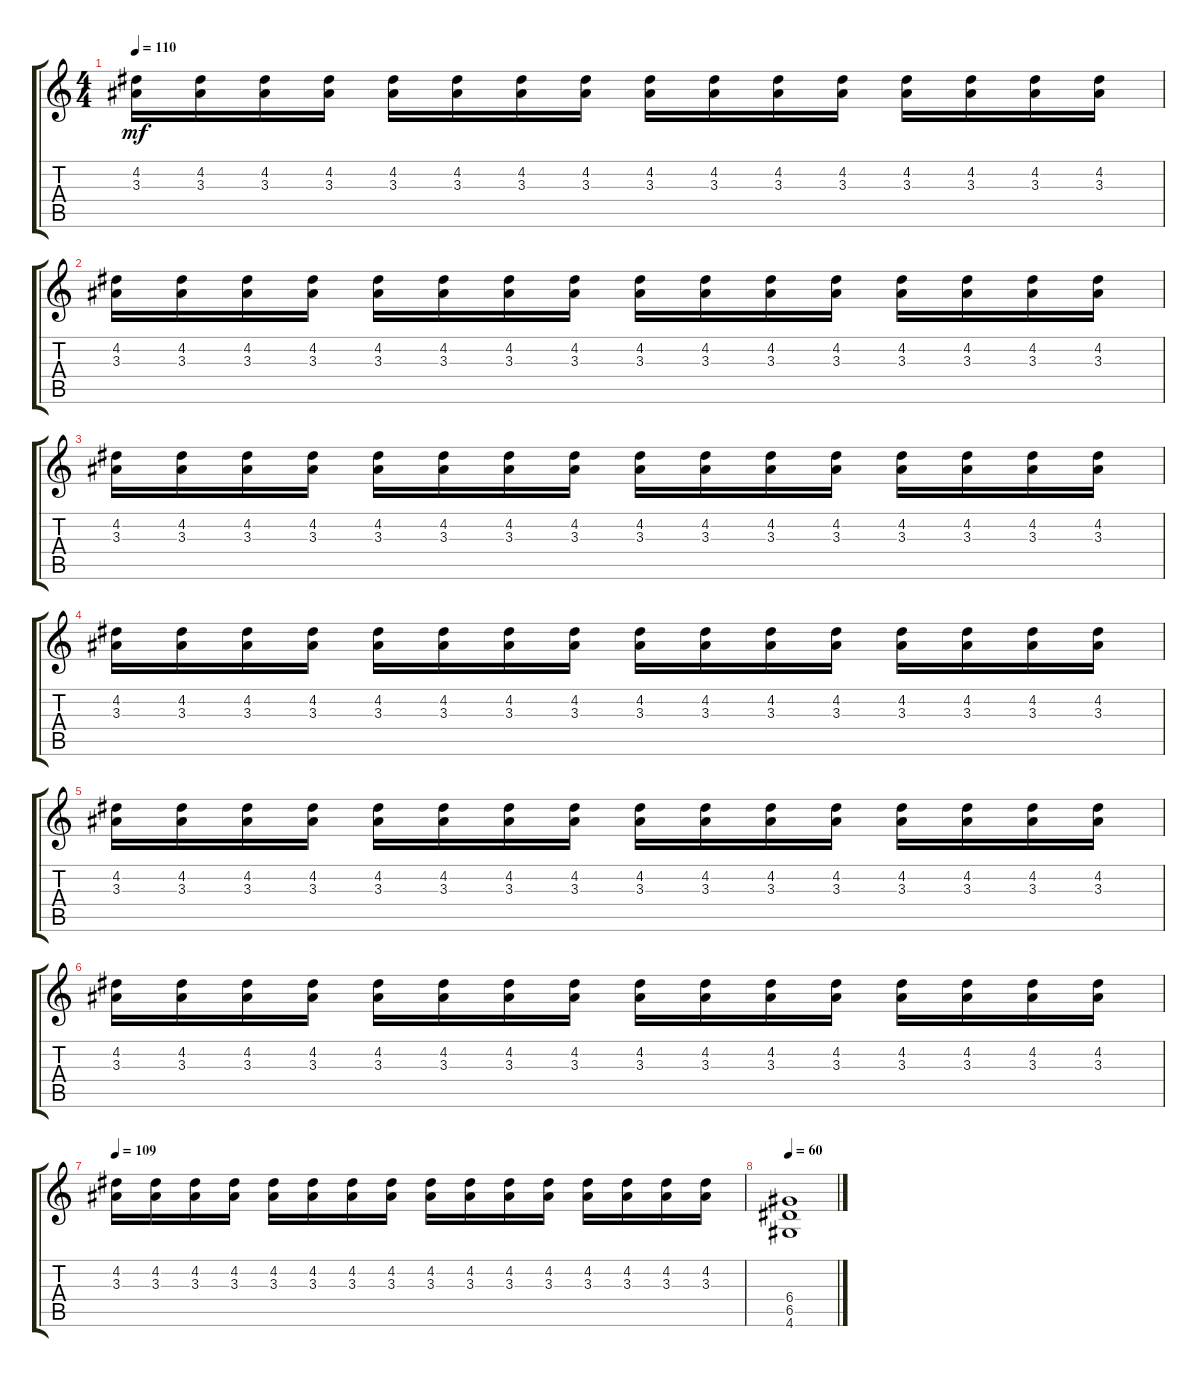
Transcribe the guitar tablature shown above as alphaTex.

\track "" {instrument distortionguitar}
\staff {score tabs}
\tuning (E4 B3 G3 D3 A2 E2) {hide}
\ts (4 4)
\tempo 110
\clef g2
\ks c
(4.2 3.3).16{dy mf} (4.2 3.3).16 (4.2 3.3).16 (4.2 3.3).16 (4.2 3.3).16 (4.2 3.3).16 (4.2 3.3).16 (4.2 3.3).16 (4.2 3.3).16 (4.2 3.3).16 (4.2 3.3).16 (4.2 3.3).16 (4.2 3.3).16 (4.2 3.3).16 (4.2 3.3).16 (4.2 3.3).16 |
(4.2 3.3).16 (4.2 3.3).16 (4.2 3.3).16 (4.2 3.3).16 (4.2 3.3).16 (4.2 3.3).16 (4.2 3.3).16 (4.2 3.3).16 (4.2 3.3).16 (4.2 3.3).16 (4.2 3.3).16 (4.2 3.3).16 (4.2 3.3).16 (4.2 3.3).16 (4.2 3.3).16 (4.2 3.3).16 |
(4.2 3.3).16 (4.2 3.3).16 (4.2 3.3).16 (4.2 3.3).16 (4.2 3.3).16 (4.2 3.3).16 (4.2 3.3).16 (4.2 3.3).16 (4.2 3.3).16 (4.2 3.3).16 (4.2 3.3).16 (4.2 3.3).16 (4.2 3.3).16 (4.2 3.3).16 (4.2 3.3).16 (4.2 3.3).16 |
(4.2 3.3).16 (4.2 3.3).16 (4.2 3.3).16 (4.2 3.3).16 (4.2 3.3).16 (4.2 3.3).16 (4.2 3.3).16 (4.2 3.3).16 (4.2 3.3).16 (4.2 3.3).16 (4.2 3.3).16 (4.2 3.3).16 (4.2 3.3).16 (4.2 3.3).16 (4.2 3.3).16 (4.2 3.3).16 |
(4.2 3.3).16 (4.2 3.3).16 (4.2 3.3).16 (4.2 3.3).16 (4.2 3.3).16 (4.2 3.3).16 (4.2 3.3).16 (4.2 3.3).16 (4.2 3.3).16 (4.2 3.3).16 (4.2 3.3).16 (4.2 3.3).16 (4.2 3.3).16 (4.2 3.3).16 (4.2 3.3).16 (4.2 3.3).16 |
(4.2 3.3).16 (4.2 3.3).16 (4.2 3.3).16 (4.2 3.3).16 (4.2 3.3).16 (4.2 3.3).16 (4.2 3.3).16 (4.2 3.3).16 (4.2 3.3).16 (4.2 3.3).16 (4.2 3.3).16 (4.2 3.3).16 (4.2 3.3).16 (4.2 3.3).16 (4.2 3.3).16 (4.2 3.3).16 |
\tempo 109
(4.2 3.3).16 (4.2 3.3).16 (4.2 3.3).16 (4.2 3.3).16 (4.2 3.3).16 (4.2 3.3).16 (4.2 3.3).16 (4.2 3.3).16 (4.2 3.3).16 (4.2 3.3).16 (4.2 3.3).16 (4.2 3.3).16 (4.2 3.3).16 (4.2 3.3).16 (4.2 3.3).16 (4.2 3.3).16 |
\tempo 60
(6.4 6.5 4.6).1
